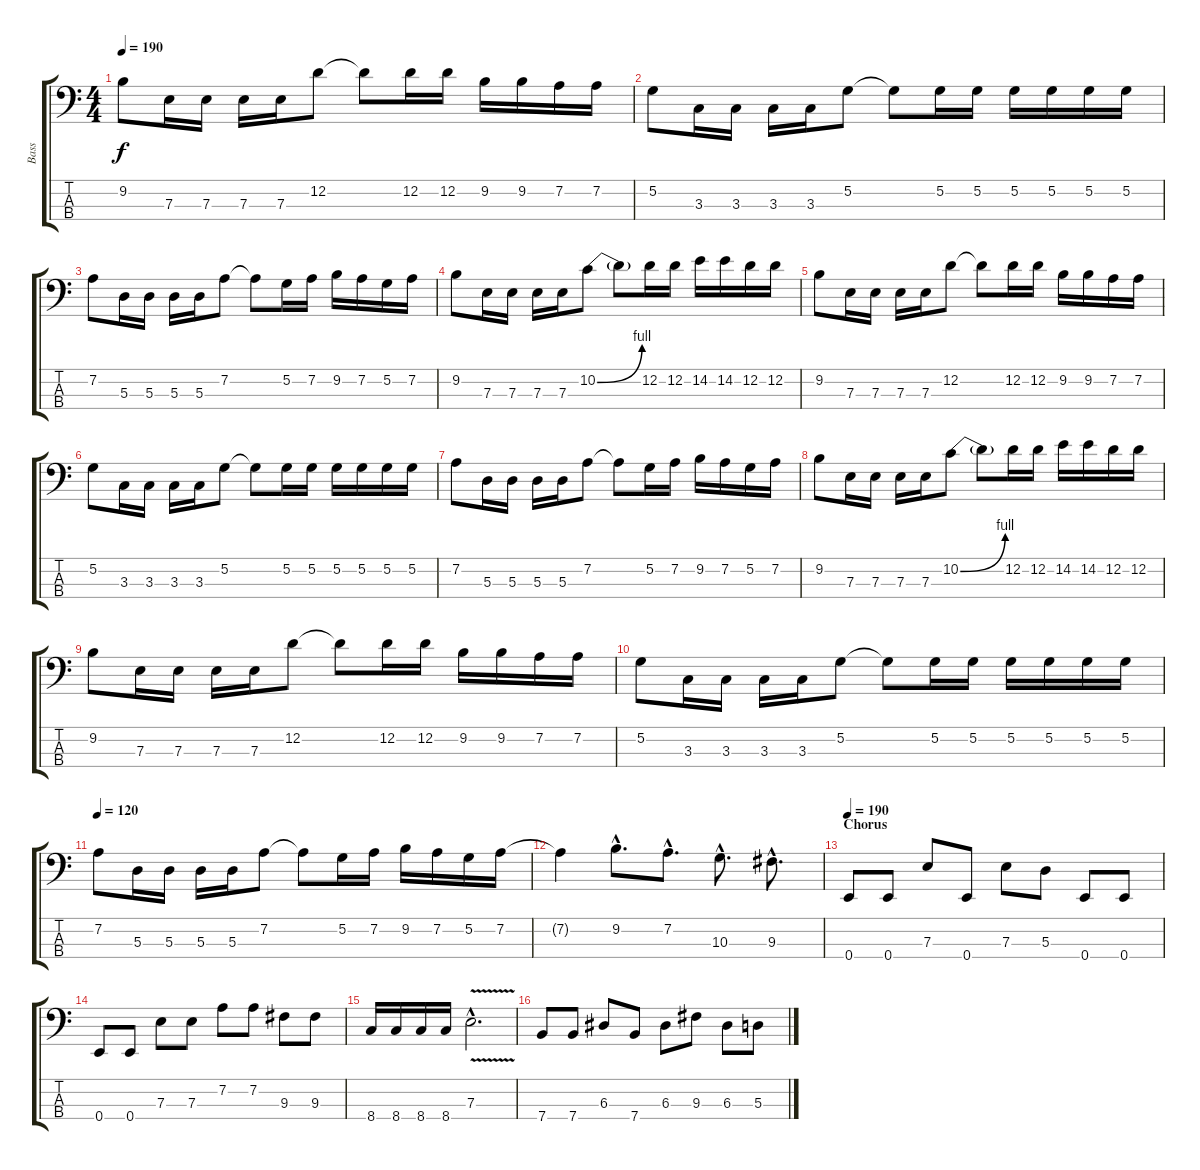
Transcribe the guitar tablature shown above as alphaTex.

\track ("Bass" "Bass") {instrument electricbassfinger}
\staff {score tabs}
\tuning (G2 D2 A1 E1) {hide}
\ts (4 4)
\tempo 190
\clef f4
\ks c
9.2.8{dy f} 7.3.16 7.3.16 7.3.16 7.3.16 12.2.8 12.2{t}.8 12.2.16 12.2.16 9.2.16 9.2.16 7.2.16 7.2.16 |
5.2.8 3.3.16 3.3.16 3.3.16 3.3.16 5.2.8 5.2{t}.8 5.2.16 5.2.16 5.2.16 5.2.16 5.2.16 5.2.16 |
7.2.8 5.3.16 5.3.16 5.3.16 5.3.16 7.2.8 7.2{t}.8 5.2.16 7.2.16 9.2.16 7.2.16 5.2.16 7.2.16 |
9.2.8 7.3.16 7.3.16 7.3.16 7.3.16 10.2{be (bend 0 0 60 4)}.8 10.2{t}.8 12.2.16 12.2.16 14.2.16 14.2.16 12.2.16 12.2.16 |
9.2.8 7.3.16 7.3.16 7.3.16 7.3.16 12.2.8 12.2{t}.8 12.2.16 12.2.16 9.2.16 9.2.16 7.2.16 7.2.16 |
5.2.8 3.3.16 3.3.16 3.3.16 3.3.16 5.2.8 5.2{t}.8 5.2.16 5.2.16 5.2.16 5.2.16 5.2.16 5.2.16 |
7.2.8 5.3.16 5.3.16 5.3.16 5.3.16 7.2.8 7.2{t}.8 5.2.16 7.2.16 9.2.16 7.2.16 5.2.16 7.2.16 |
9.2.8 7.3.16 7.3.16 7.3.16 7.3.16 10.2{be (bend 0 0 60 4)}.8 10.2{t}.8 12.2.16 12.2.16 14.2.16 14.2.16 12.2.16 12.2.16 |
9.2.8 7.3.16 7.3.16 7.3.16 7.3.16 12.2.8 12.2{t}.8 12.2.16 12.2.16 9.2.16 9.2.16 7.2.16 7.2.16 |
5.2.8 3.3.16 3.3.16 3.3.16 3.3.16 5.2.8 5.2{t}.8 5.2.16 5.2.16 5.2.16 5.2.16 5.2.16 5.2.16 |
\tempo 120
7.2.8 5.3.16 5.3.16 5.3.16 5.3.16 7.2.8 7.2{t}.8 5.2.16 7.2.16 9.2.16 7.2.16 5.2.16 7.2.16 |
7.2{t}.4 9.2{hac}.8{d} 7.2{hac}.8{d} 10.3{hac}.8{d} 9.3{hac}.8{d} |
\section ("" "Chorus")
\tempo 190
0.4.8 0.4.8 7.3.8 0.4.8 7.3.8 5.3.8 0.4.8 0.4.8 |
0.4.8 0.4.8 7.3.8 7.3.8 7.2.8 7.2.8 9.3.8 9.3.8 |
8.4.16 8.4.16 8.4.16 8.4.16 7.3{v hac}.2{d} |
7.4.8 7.4.8 6.3.8 7.4.8 6.3.8 9.3.8 6.3.8 5.3.8
